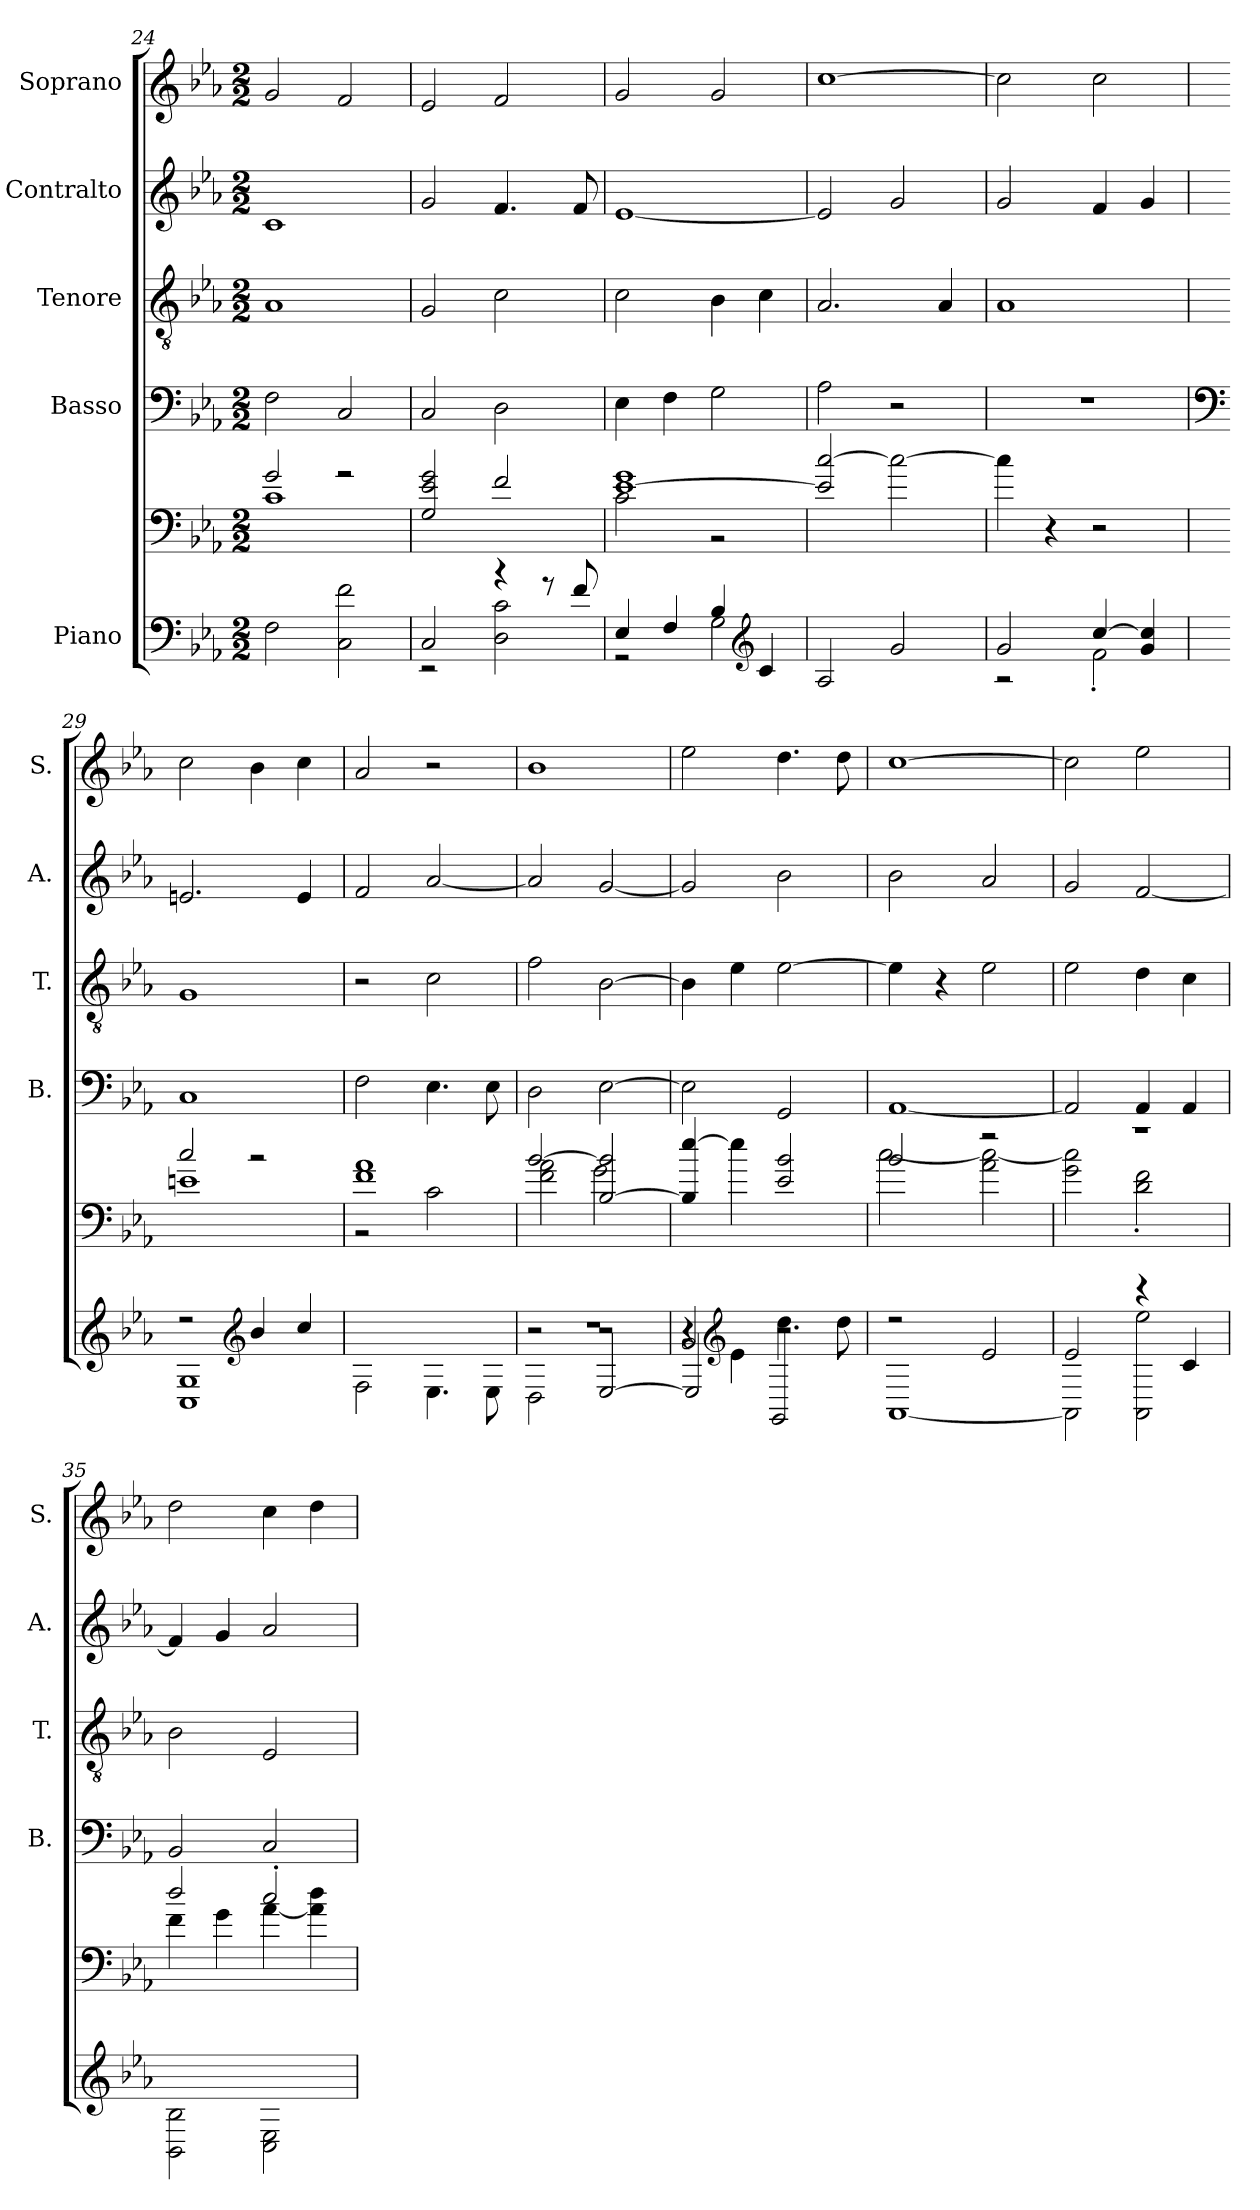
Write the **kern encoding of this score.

**kern	**kern	**kern	**kern	**kern	**kern
*part5	*part5	*part4	*part3	*part2	*part1
*staff6	*staff5	*staff4	*staff3	*staff2	*staff1
*I"Piano	*	*I"Basso	*I"Tenore	*I"Contralto	*I"Soprano
*	*	*I'B.	*I'T.	*I'A.	*I'S.
*clefF4	*clefF4	*clefF4	*clefGv2	*clefG2	*clefG2
*k[b-e-a-]	*k[b-e-a-]	*k[b-e-a-]	*k[b-e-a-]	*k[b-e-a-]	*k[b-e-a-]
*M2/2	*M2/2	*M2/2	*M2/2	*M2/2	*M2/2
=24	=24	=24	=24	=24	=24
*	*^	*	*	*	*
2F\	2g/	1c	2F\	1A-	1c	2g/
2C\ 2f\	2r	.	2C/	.	.	2f/
*	*v	*v	*	*	*	*
=25	=25	=25	=25	=25	=25
*^	*	*	*	*	*
2C/	2r	2G/ 2e-/ 2g/	2C/	2G/	2g/	2e-/
4r	2D\ 2c\	2f/	2D\	2c\	4.f/	2f/
8r	.	.	.	.	.	.
8f/	.	.	.	.	8f/	.
!!LO:LB:g=z
=26	=26	=26	=26	=26	=26	=26
*	*	*^	*	*	*	*
4E-/	2r	[1e- 1g	2c\	4E-\	2c\	[1e-	2g/
4F/	.	.	.	4F\	.	.	.
4B-/	2G\	.	2r	2G\	4B-\	.	2g/
*clefG2	*	*	*	*	*	*	*
4c/	.	.	.	.	4c\	.	.
*v	*v	*	*	*	*	*	*
*	*v	*v	*	*	*	*
=27	=27	=27	=27	=27	=27
2A-/	2e-/] [2cc/	2A-\	2.A-/	2e-/]	[1cc
2g/	2cc\_	2r	.	2g/	.
.	.	.	4A-/	.	.
=28	=28	=28	=28	=28	=28
*^	*	*	*	*	*
2g/	2r	4cc\]	1r	1A-	2g/	2cc\]
.	.	4r	.	.	.	.
[4cc/	2f'\	2r	.	.	4f/	2cc\
4g/ 4cc/]	.	.	.	.	4g/	.
=29	=29	=29	=29	=29	=29	=29
*	*	*	*clefF4	*	*	*
*	*	*^	*	*	*	*
2r	1C 1G	2cc/	1en	1C	1G	2.en/	2cc\
*clefG2	*	*	*	*	*	*	*
4b-/	.	2r	.	.	.	.	4b-\
4cc/	.	.	.	.	.	4e/	4cc\
*v	*v	*	*	*	*	*	*
=30	=30	=30	=30	=30	=30	=30
2F\	1f 1a-	2r	2F\	2r	2f/	2a-/
4.E-\	.	2c\	4.E-\	2c\	[2a-/	2r
8E-\	.	.	8E-\	.	.	.
=31	=31	=31	=31	=31	=31	=31
*^	*	*	*	*	*	*
*	*^	*	*	*	*	*	*
1r	2D\	2r	[2b-/	2f\ 2a-\	2D\	2f\	2a-/]	1b-
.	2r	[2E-/	[2B-/ 2b-/]	2g\	[2E-\	[2B-\	[2g/	.
*	*	*	*v	*v	*	*	*	*
!!LO:PB:g=z
=32	=32	=32	=32	=32	=32	=32	=32
2g/	4r	2E-/]	4B-/] [4ee-/	2E-\]	4B-\]	2g/]	2ee-\
*clefG2	*	*	*	*	*	*	*
.	4e-\	.	4ee-\]	.	4e-\	.	.
2r	4.dd\	2GG/	2e-/ 2b-/	2GG/	[2e-\	2b-\	4.dd\
.	8dd\	.	.	.	.	.	8dd\
*	*v	*v	*	*	*	*	*
=33	=33	=33	=33	=33	=33	=33
*	*	*^	*	*	*	*
2r	[1AA-	2b-/	[2cc\	[1AA-	4e-\]	2b-\	[1cc
.	.	.	.	.	4r	.	.
2e-/	.	2r	2a-\ 2cc\_	.	2e-\	2a-/	.
=34	=34	=34	=34	=34	=34	=34	=34
2e-/	2AA-\]	1r	2g\ 2cc\]	2AA-/]	2e-\	2g/	2cc\]
4r	2AA-\ 2ee-\	.	2d\' 2f\'	4AA-/	4d\	[2f/	2ee-\
4c/	.	.	.	4AA-/	4c\	.	.
*v	*v	*	*	*	*	*	*
=35	=35	=35	=35	=35	=35	=35
2BB-\ 2B-\	2dd/	4f\	2BB-/	2B-\	4f/]	2dd\
.	.	4g\	.	.	4g/	.
2C\ 2E-\	2cc'/	[4a-\	2C/	2E-/	2a-/	4cc\
.	.	4a-\] 4dd\	.	.	.	4dd\
*	*v	*v	*	*	*	*
=	=	=	=	=	=
*-	*-	*-	*-	*-	*-
